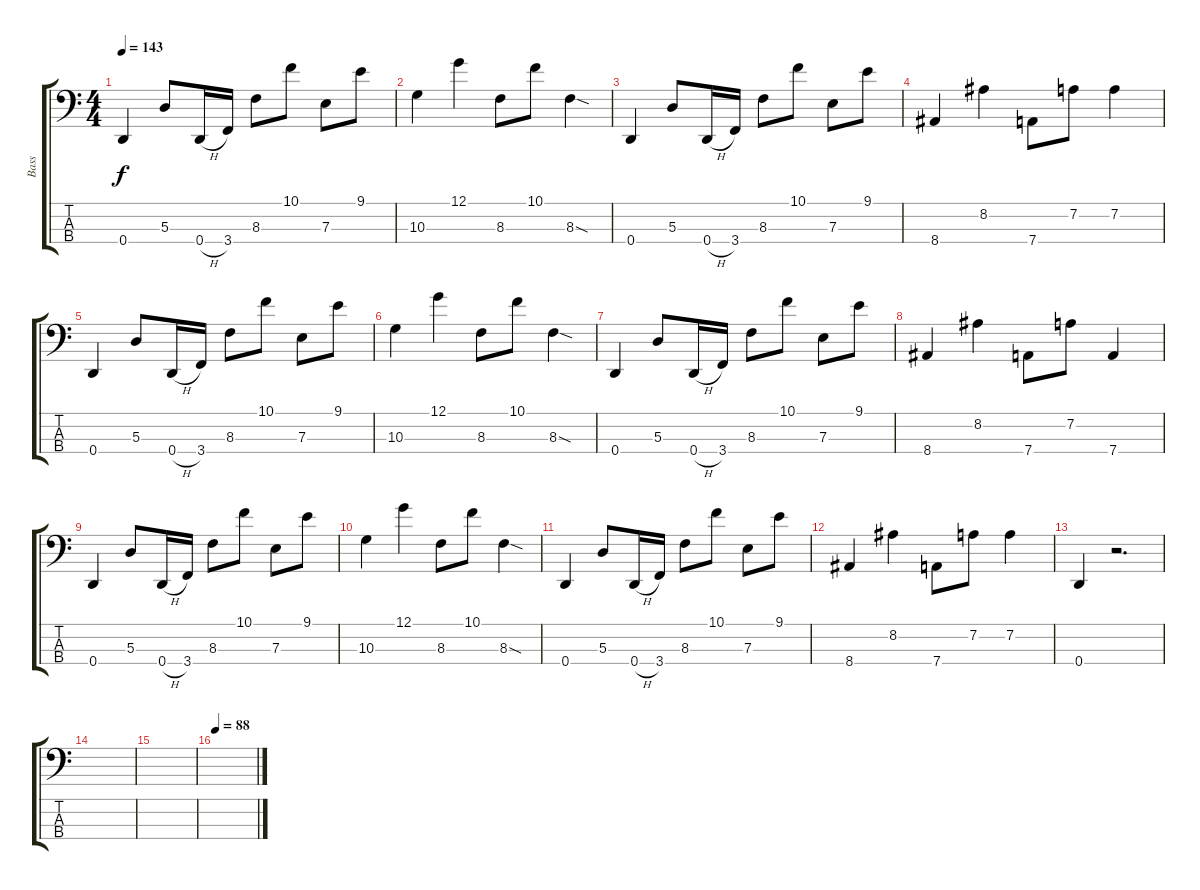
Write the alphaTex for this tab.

\track ("Bass" "Bass") {instrument electricbasspick}
\staff {score tabs}
\tuning (G2 D2 A1 D1) {hide}
\ts (4 4)
\tempo 143
\clef f4
\ks c
0.4.4{dy f} 5.3.8 0.4{h}.16 3.4.16 8.3.8 10.1.8 7.3.8 9.1.8 |
10.3.4 12.1.4 8.3.8 10.1.8 8.3{sod}.4 |
0.4.4 5.3.8 0.4{h}.16 3.4.16 8.3.8 10.1.8 7.3.8 9.1.8 |
8.4.4 8.2.4 7.4.8 7.2.8 7.2.4 |
0.4.4 5.3.8 0.4{h}.16 3.4.16 8.3.8 10.1.8 7.3.8 9.1.8 |
10.3.4 12.1.4 8.3.8 10.1.8 8.3{sod}.4 |
0.4.4 5.3.8 0.4{h}.16 3.4.16 8.3.8 10.1.8 7.3.8 9.1.8 |
8.4.4 8.2.4 7.4.8 7.2.8 7.4.4 |
0.4.4 5.3.8 0.4{h}.16 3.4.16 8.3.8 10.1.8 7.3.8 9.1.8 |
10.3.4 12.1.4 8.3.8 10.1.8 8.3{sod}.4 |
0.4.4 5.3.8 0.4{h}.16 3.4.16 8.3.8 10.1.8 7.3.8 9.1.8 |
8.4.4 8.2.4 7.4.8 7.2.8 7.2.4 |
0.4.4 r.2{d} |
|
|
\tempo 88
